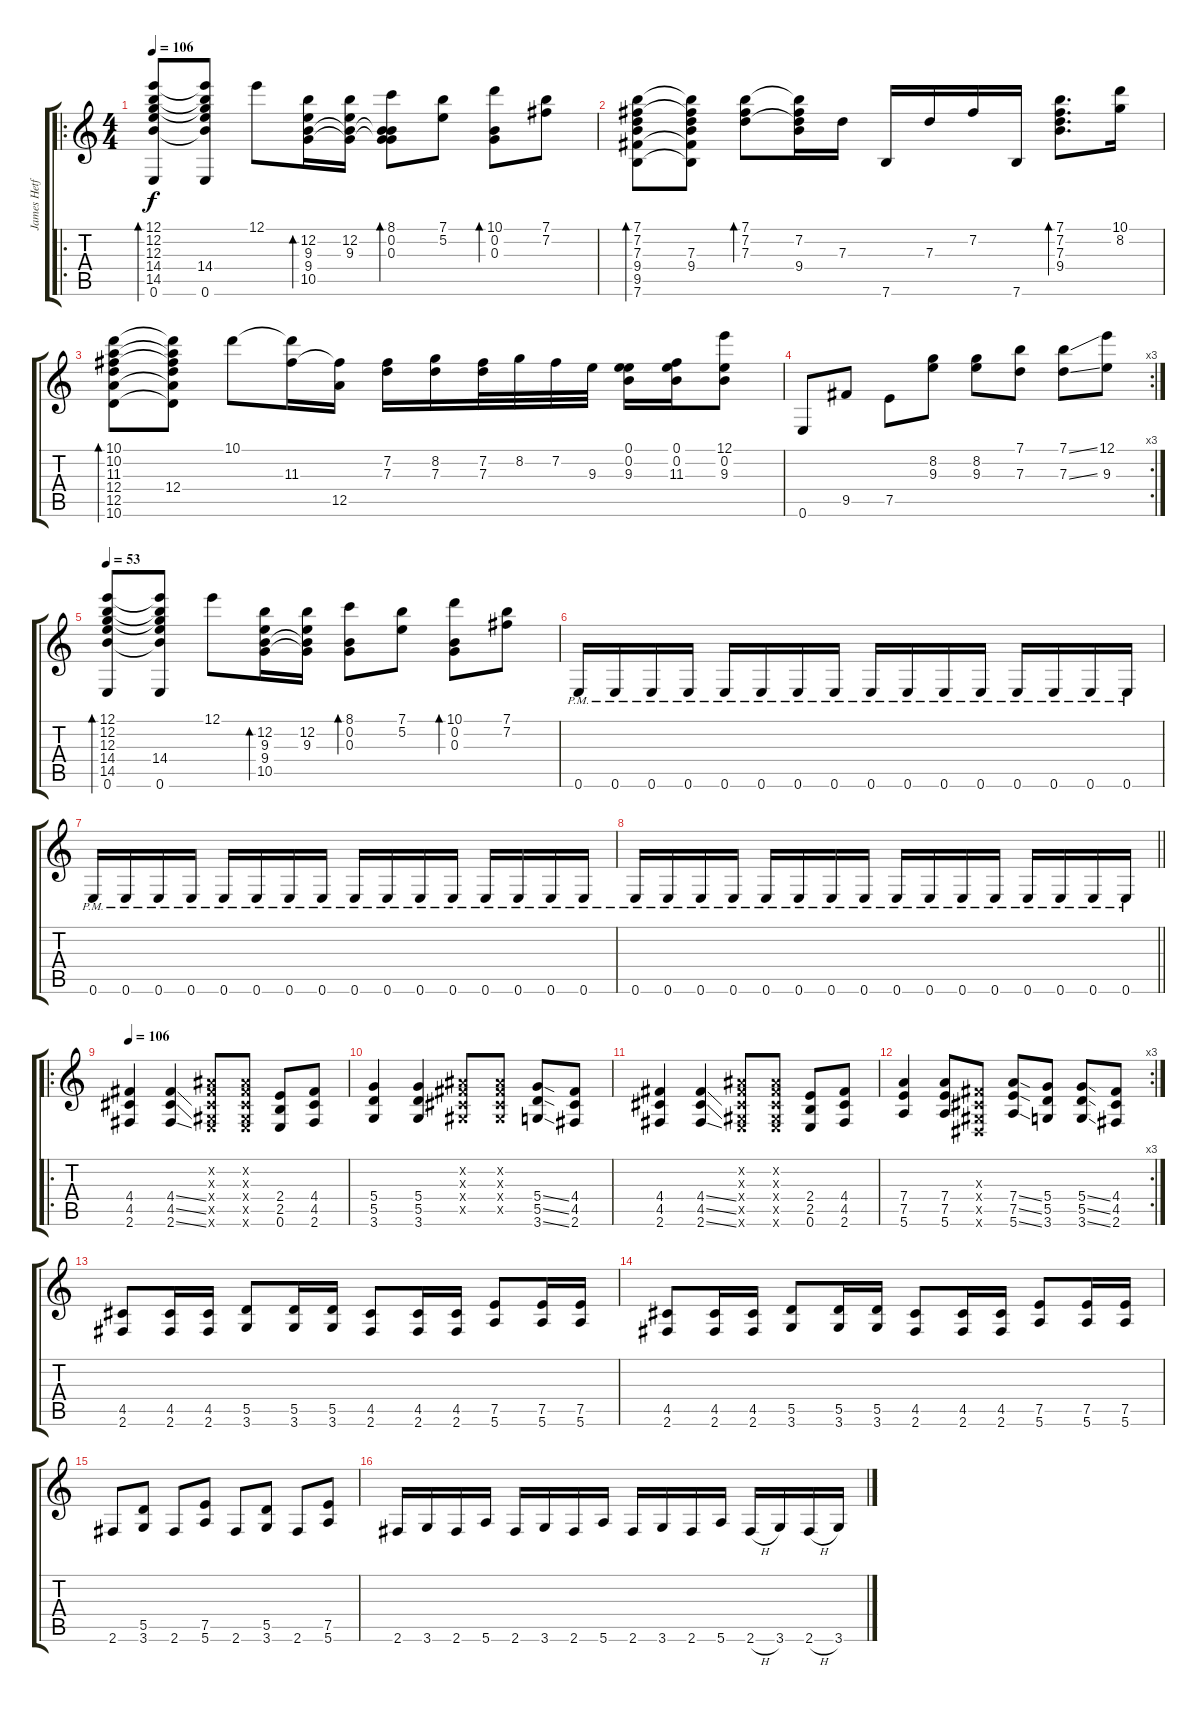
\track ("James Hetfield" "James Hetf") {instrument distortionguitar}
\staff {score tabs}
\tuning (E4 B3 G3 D3 A2 E2) {hide}
\ro
\ts (4 4)
\tempo 106
\tempo 53
\tempo 106
\clef g2
\ks c
(12.1 12.2 12.3 14.4 14.5 0.6).8{bd 60 dy f volume 13 instrument acousticguitarsteel} (12.1{t} 12.2{t} 12.3{t} 14.4 14.5{t} 0.6).8 12.1.8 (12.2 9.3 9.4 10.5).16{bd 60} (12.2 9.3 9.4{t} 10.5{t}).16 (8.1 0.2 0.3 9.4{t} 10.5{t}).8{bd 60} (7.1 5.2).8 (10.1 0.2 0.3).8{bd 60} (7.1 7.2).8 |
(7.1 7.2 7.3 9.4 9.5 7.6).8{bd 60} (7.1{t} 7.2{t} 7.3 9.4 9.5{t} 7.6{t}).8 (7.1 7.2 7.3).8{bd 60} (7.1{t} 7.2 7.3{t} 9.4).16 7.3.16 7.6.16 7.3.16 7.2.16 7.6.16 (7.1 7.2 7.3 9.4).8{d bd 60} (10.1 8.2).16 |
(10.1 10.2 11.3 12.4 12.5 10.6).8{bd 60} (10.1{t} 10.2{t} 11.3{t} 12.4 12.5{t} 10.6{t}).8 10.1.8 (10.1{t} 11.3).16 (11.3{t} 12.5).16 (7.2 7.3).16 (8.2 7.3).16 (7.2 7.3).32 8.2.32 7.2.32 9.3.32 (0.1 0.2 9.3).16 (0.1 0.2 11.3).16 (12.1 0.2 9.3).8 |
\rc 3
0.6.8 9.5.8 7.5.8 (8.2 9.3).8 (8.2 9.3).8 (7.1 7.3).8 (7.1{ss} 7.3{ss}).8 (12.1 9.3).8 |
\tempo 53
(12.1 12.2 12.3 14.4 14.5 0.6).8{bd 60} (12.1{t} 12.2{t} 12.3{t} 14.4 14.5{t} 0.6).8 12.1.8 (12.2 9.3 9.4 10.5).16{bd 60} (12.2 9.3 9.4{t} 10.5{t}).16 (8.1 0.2 0.3).8{bd 60} (7.1 5.2).8 (10.1 0.2 0.3).8{bd 60} (7.1 7.2).8 |
0.6{pm}.16{volume 16 balance 5 instrument distortionguitar} 0.6{pm}.16 0.6{pm}.16 0.6{pm}.16 0.6{pm}.16 0.6{pm}.16 0.6{pm}.16 0.6{pm}.16 0.6{pm}.16 0.6{pm}.16 0.6{pm}.16 0.6{pm}.16 0.6{pm}.16 0.6{pm}.16 0.6{pm}.16 0.6{pm}.16 |
0.6{pm}.16 0.6{pm}.16 0.6{pm}.16 0.6{pm}.16 0.6{pm}.16 0.6{pm}.16 0.6{pm}.16 0.6{pm}.16 0.6{pm}.16 0.6{pm}.16 0.6{pm}.16 0.6{pm}.16 0.6{pm}.16 0.6{pm}.16 0.6{pm}.16 0.6{pm}.16 |
\barLineRight lightlight
0.6{pm}.16 0.6{pm}.16 0.6{pm}.16 0.6{pm}.16 0.6{pm}.16 0.6{pm}.16 0.6{pm}.16 0.6{pm}.16 0.6{pm}.16 0.6{pm}.16 0.6{pm}.16 0.6{pm}.16 0.6{pm}.16 0.6{pm}.16 0.6{pm}.16 0.6{pm}.16 |
\ro
\tempo 106
(4.4 4.5 2.6).4 (4.4{ss} 4.5{ss} 2.6{ss}).4 (-1.2{x} -1.3{x} -1.4{x} -1.5{x} 0.6{x}).8 (-1.2{x} -1.3{x} -1.4{x} -1.5{x} 0.6{x}).8 (2.4 2.5 0.6).8 (4.4 4.5 2.6).8 |
(5.4 5.5 3.6).4 (5.4 5.5 3.6).4 (-1.2{x} -1.3{x} -1.4{x} -1.5{x}).8 (-1.2{x} -1.3{x} -1.4{x} -1.5{x}).8 (5.4{ss} 5.5{ss} 3.6{ss}).8 (4.4 4.5 2.6).8 |
(4.4 4.5 2.6).4 (4.4{ss} 4.5{ss} 2.6{ss}).4 (-1.2{x} -1.3{x} -1.4{x} -1.5{x} 0.6{x}).8 (-1.2{x} -1.3{x} -1.4{x} -1.5{x} 0.6{x}).8 (2.4 2.5 0.6).8 (4.4 4.5 2.6).8 |
\rc 3
(7.4 7.5 5.6).4 (7.4 7.5 5.6).8 (-1.3{x} -1.4{x} -1.5{x} -1.6{x}).8 (7.4{ss} 7.5{ss} 5.6{ss}).8 (5.4 5.5 3.6).8 (5.4{ss} 5.5{ss} 3.6{ss}).8 (4.4 4.5 2.6).8 |
(4.5 2.6).8 (4.5 2.6).16 (4.5 2.6).16 (5.5 3.6).8 (5.5 3.6).16 (5.5 3.6).16 (4.5 2.6).8 (4.5 2.6).16 (4.5 2.6).16 (7.5 5.6).8 (7.5 5.6).16 (7.5 5.6).16 |
(4.5 2.6).8 (4.5 2.6).16 (4.5 2.6).16 (5.5 3.6).8 (5.5 3.6).16 (5.5 3.6).16 (4.5 2.6).8 (4.5 2.6).16 (4.5 2.6).16 (7.5 5.6).8 (7.5 5.6).16 (7.5 5.6).16 |
2.6.8 (5.5 3.6).8 2.6.8 (7.5 5.6).8 2.6.8 (5.5 3.6).8 2.6.8 (7.5 5.6).8 |
2.6.16 3.6.16 2.6.16 5.6.16 2.6.16 3.6.16 2.6.16 5.6.16 2.6.16 3.6.16 2.6.16 5.6.16 2.6{h}.16 3.6.16 2.6{h}.16 3.6.16
